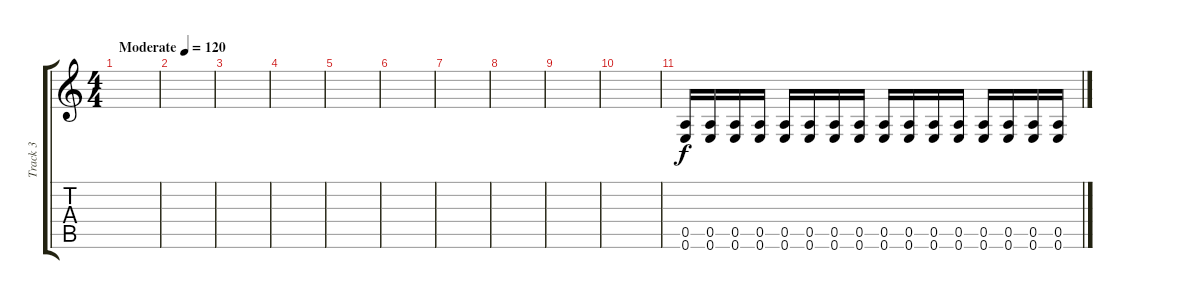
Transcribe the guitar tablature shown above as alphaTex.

\track ("Track 3" "Track 3") {instrument electricbassfinger}
\staff {score tabs}
\tuning (E4 B3 G3 D3 A2 E2) {hide}
\ts (4 4)
\tempo (120 "Moderate")
\clef g2
\ks c
|
|
|
|
|
|
|
|
|
|
(0.5 0.6).16 (0.5 0.6).16 (0.5 0.6).16 (0.5 0.6).16 (0.5 0.6).16 (0.5 0.6).16 (0.5 0.6).16 (0.5 0.6).16 (0.5 0.6).16 (0.5 0.6).16 (0.5 0.6).16 (0.5 0.6).16 (0.5 0.6).16 (0.5 0.6).16 (0.5 0.6).16 (0.5 0.6).16
